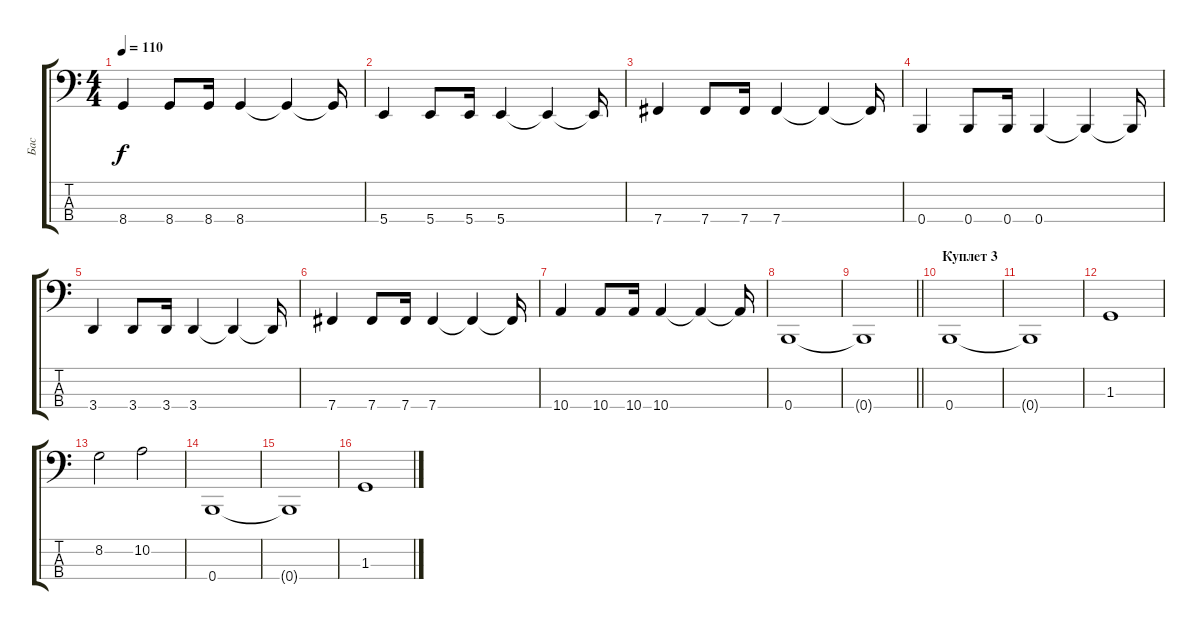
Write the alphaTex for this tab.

\track ("Бас" "Бас") {instrument electricbassfinger}
\staff {score tabs}
\tuning (E2 B1 Gb1 B0) {hide}
\ts (4 4)
\tempo 110
\clef f4
\ks c
8.4.4{dy f} 8.4.8 8.4.16 8.4.4 8.4{t}.4 8.4{t}.16 |
5.4.4 5.4.8 5.4.16 5.4.4 5.4{t}.4 5.4{t}.16 |
7.4.4 7.4.8 7.4.16 7.4.4 7.4{t}.4 7.4{t}.16 |
0.4.4 0.4.8 0.4.16 0.4.4 0.4{t}.4 0.4{t}.16 |
3.4.4 3.4.8 3.4.16 3.4.4 3.4{t}.4 3.4{t}.16 |
7.4.4 7.4.8 7.4.16 7.4.4 7.4{t}.4 7.4{t}.16 |
10.4.4 10.4.8 10.4.16 10.4.4 10.4{t}.4 10.4{t}.16 |
0.4.1 |
\barLineRight lightlight
0.4{t}.1 |
\section ("" "Куплет 3")
0.4.1 |
0.4{t}.1 |
1.3.1 |
8.2.2 10.2.2 |
0.4.1 |
0.4{t}.1 |
1.3.1
